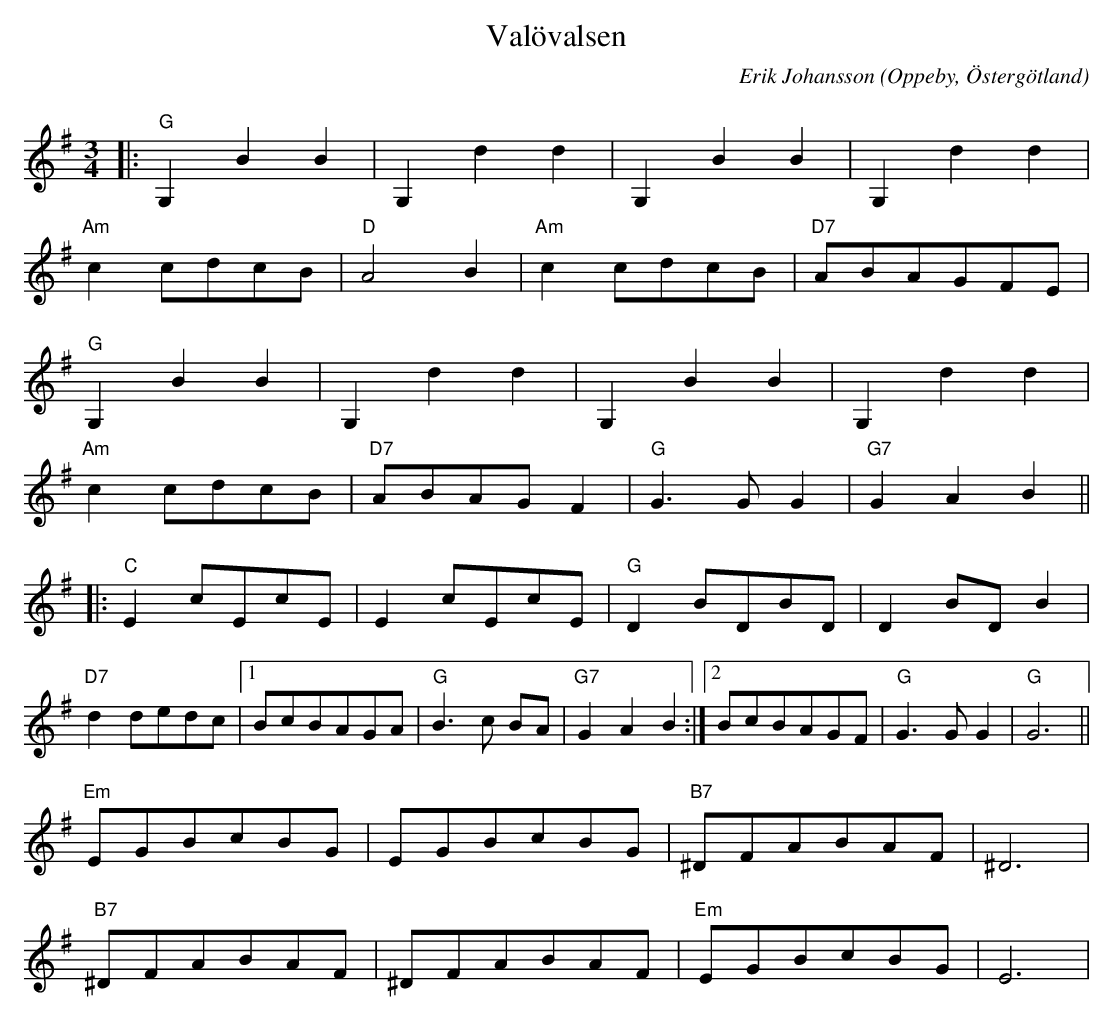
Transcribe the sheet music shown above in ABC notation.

X:1
T:Valövalsen
C:Erik Johansson
O:Oppeby, Östergötland
Q:140
M:3/4
L:1/8
K:G
|:"G"G,2B2B2|G,2d2d2 |G,2B2B2|G,2d2d2 |
"Am" c2 cdcB| "D" A4 B2 | "Am" c2 cdcB |"D7" ABAGFE |
"G"G,2B2B2|G,2d2d2 |G,2B2B2|G,2d2d2 |
"Am" c2 cdcB| "D7" ABAGF2 | "G" G3 G G2 |"G7" G2A2B2 ||
|:"C"E2 cEcE |E2 cEcE|"G" D2 BDBD |D2 BD B2 |
"D7"d2 dedc|1 BcBAGA|"G"B3 c BA|"G7" G2A2B2:|2 BcBAGF|"G" G3 G G2| "G" G6 ||
"Em" EGBcBG |EGBcBG |"B7"^DFABAF |^D6 |
"B7"^DFABAF |^DFABAF |"Em" EGBcBG |E6 |
